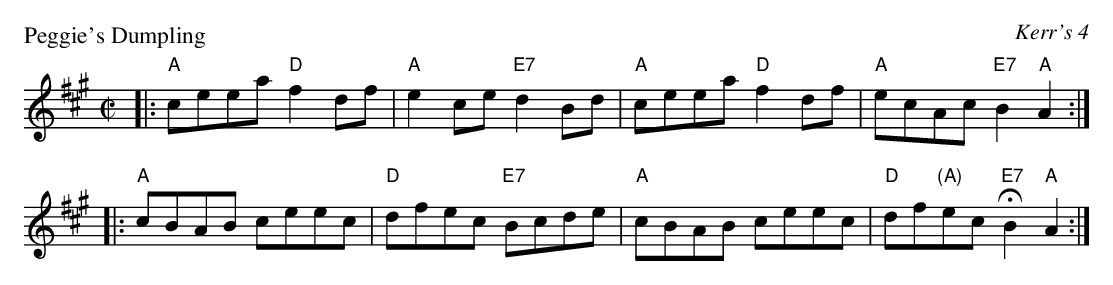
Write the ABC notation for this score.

X:1
P: Peggie's Dumpling
O: Kerr's 4
M: C|
L: 1/8
K: A
|:\
"A"ceea "D"f2df | "A"e2ce "E7"d2Bd |\
"A"ceea "D"f2df | "A"ecAc "E7"B2"A"A2 :|
|:\
"A"cBAB ceec | "D"dfec "E7"Bcde |\
"A"cBAB ceec | "D"df"(A)"ec "E7"HB2"A"A2 :|
